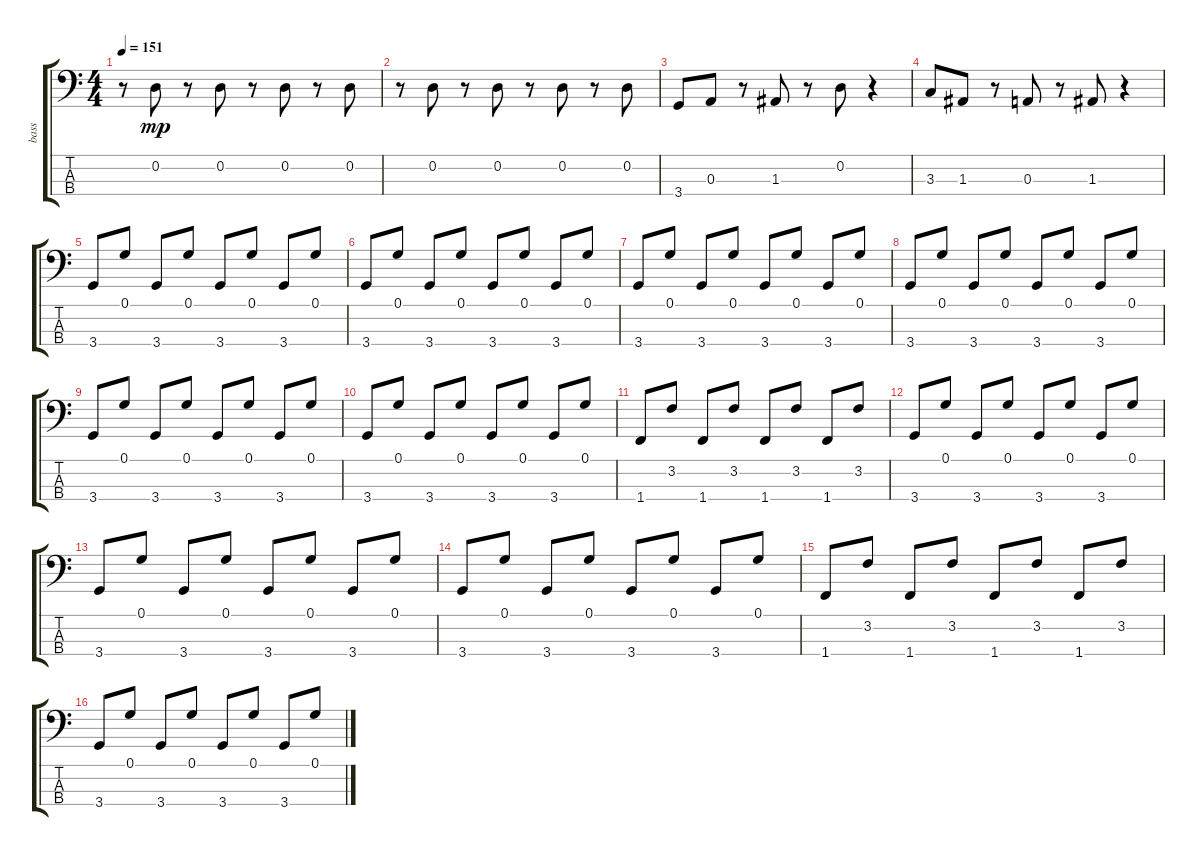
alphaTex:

\track ("bass" "bass") {instrument fretlessbass}
\staff {score tabs}
\tuning (G2 D2 A1 E1) {hide}
\ts (4 4)
\tempo 151
\clef f4
\ks c
r.8{dy mp} 0.2.8 r.8 0.2.8 r.8 0.2.8 r.8 0.2.8 |
r.8 0.2.8 r.8 0.2.8 r.8 0.2.8 r.8 0.2.8 |
3.4.8 0.3.8 r.8 1.3.8 r.8 0.2.8 r.4 |
3.3.8 1.3.8 r.8 0.3.8 r.8 1.3.8 r.4 |
3.4.8 0.1.8 3.4.8 0.1.8 3.4.8 0.1.8 3.4.8 0.1.8 |
3.4.8 0.1.8 3.4.8 0.1.8 3.4.8 0.1.8 3.4.8 0.1.8 |
3.4.8 0.1.8 3.4.8 0.1.8 3.4.8 0.1.8 3.4.8 0.1.8 |
3.4.8 0.1.8 3.4.8 0.1.8 3.4.8 0.1.8 3.4.8 0.1.8 |
3.4.8 0.1.8 3.4.8 0.1.8 3.4.8 0.1.8 3.4.8 0.1.8 |
3.4.8 0.1.8 3.4.8 0.1.8 3.4.8 0.1.8 3.4.8 0.1.8 |
1.4.8 3.2.8 1.4.8 3.2.8 1.4.8 3.2.8 1.4.8 3.2.8 |
3.4.8 0.1.8 3.4.8 0.1.8 3.4.8 0.1.8 3.4.8 0.1.8 |
3.4.8 0.1.8 3.4.8 0.1.8 3.4.8 0.1.8 3.4.8 0.1.8 |
3.4.8 0.1.8 3.4.8 0.1.8 3.4.8 0.1.8 3.4.8 0.1.8 |
1.4.8 3.2.8 1.4.8 3.2.8 1.4.8 3.2.8 1.4.8 3.2.8 |
3.4.8 0.1.8 3.4.8 0.1.8 3.4.8 0.1.8 3.4.8 0.1.8
